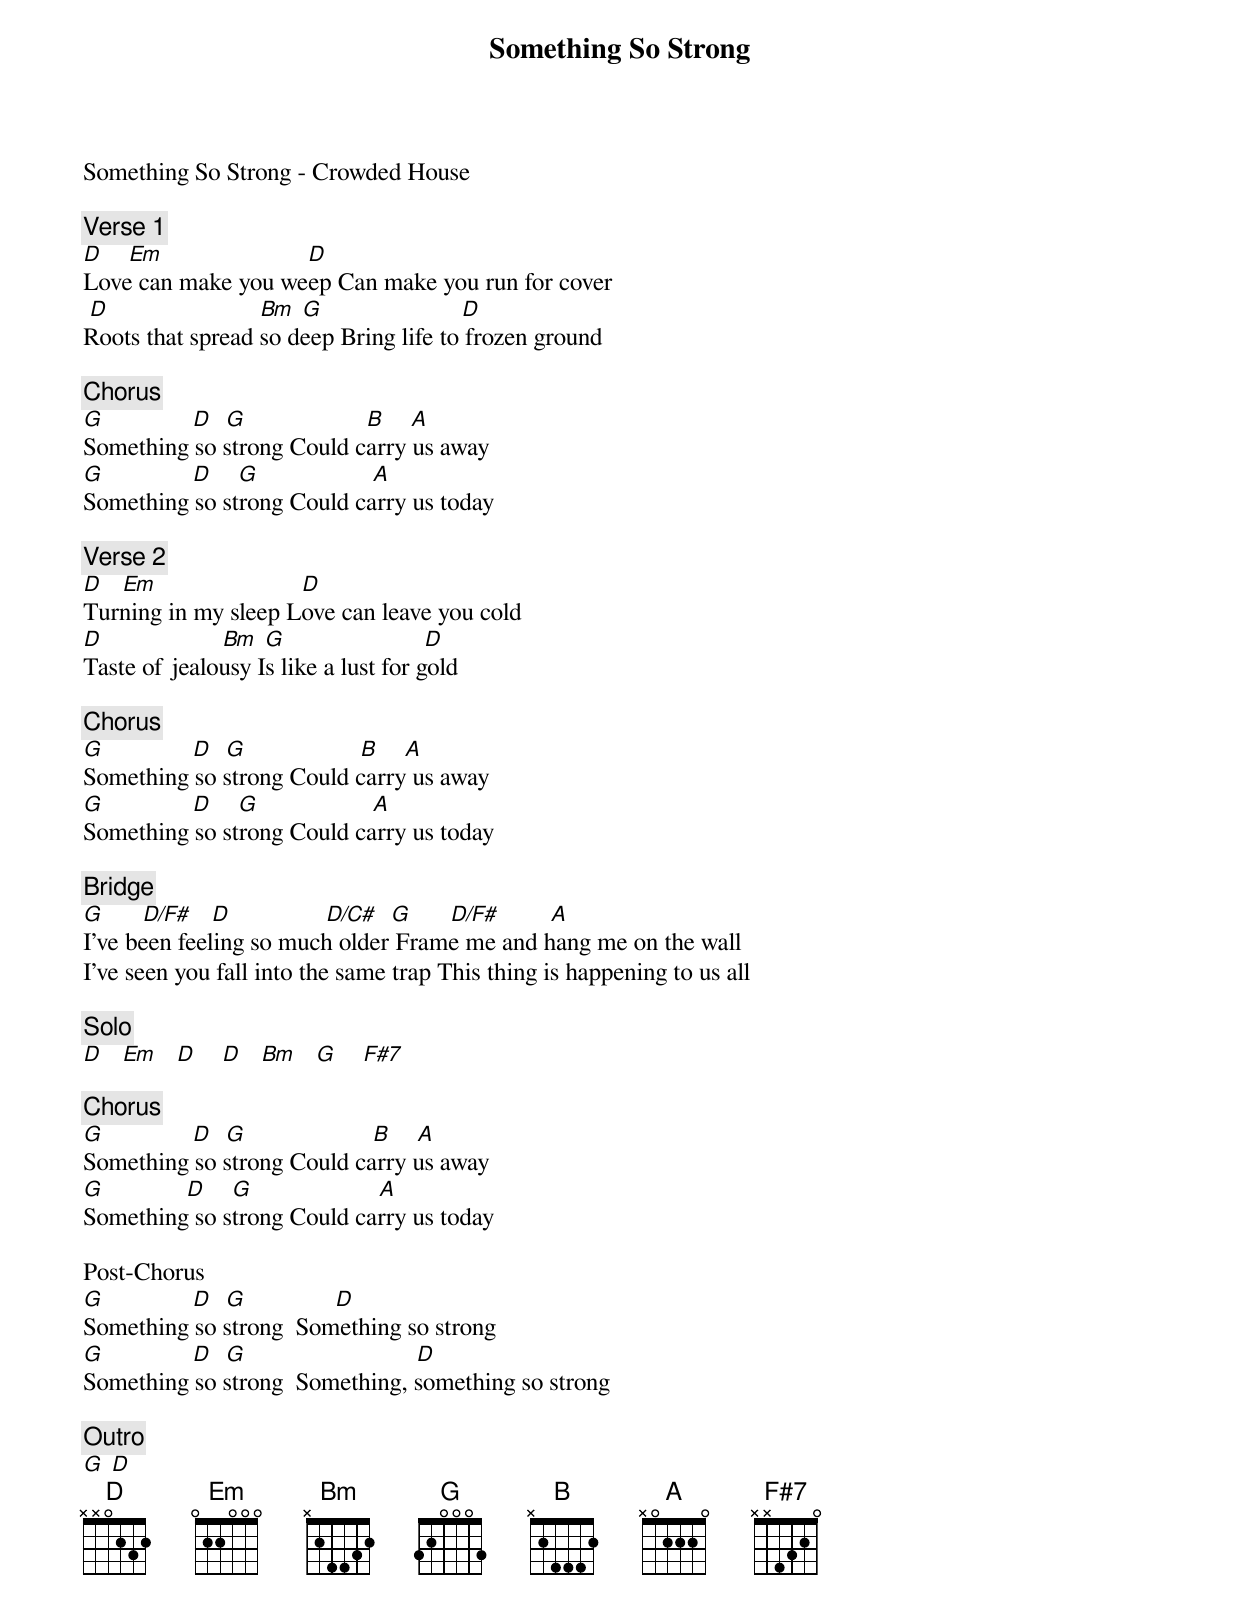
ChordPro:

{title: Something So Strong}
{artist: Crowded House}
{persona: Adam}
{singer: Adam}
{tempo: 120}
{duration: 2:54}
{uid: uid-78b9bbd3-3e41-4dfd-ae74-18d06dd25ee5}
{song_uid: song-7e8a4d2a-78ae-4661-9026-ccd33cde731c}



Something So Strong - Crowded House

{comment: Verse 1}
[D]				[Em]                     		[D]
Love can make you weep	Can make you run for cover
 [D]                   		   [Bm]	[G]                    		[D]
Roots that spread so deep	Bring life to frozen ground

{comment: Chorus}
[G]            		[D]		[G]                  	[B]    [A]
Something so strong	Could carry us away
[G]            		[D] 			[G]                 	[A]
Something so strong	Could carry us today

{comment: Verse 2}
[D]			[Em]                     		[D]
Turning in my sleep	Love can leave you cold
[D]                  	[Bm]	[G]                    		[D]
Taste of jealousy	Is like a lust for gold

{comment: Chorus}
[G]            		[D]		[G]                  [B]    [A]
Something so strong	Could carry us away
[G]            		[D] 			[G]                 	[A]
Something so strong	Could carry us today

{comment: Bridge}
[G]      [D/F#]  	[D]              	[D/C#]		[G]     	[D/F#]   	    [A]
I've been feeling so much older	Frame me and hang me on the wall
I've seen you fall into the same trap	This thing is happening to us all

{comment: Solo}
[D]   [Em]   [D]   	[D]   [Bm]   [G]    [F#7]

{comment: Chorus}
[G]            		[D]		[G]                  		[B]    [A]
Something so strong	Could carry us away
[G]            	[D] 			[G]                   	[A]
Something so strong	Could carry us today

Post-Chorus
[G]             	[D]		[G]             	[D]
Something so strong		Something so strong
[G]             	[D]		[G]                        			[D]
Something so strong		Something, something so strong

{comment: Outro}
[G]	[D]
